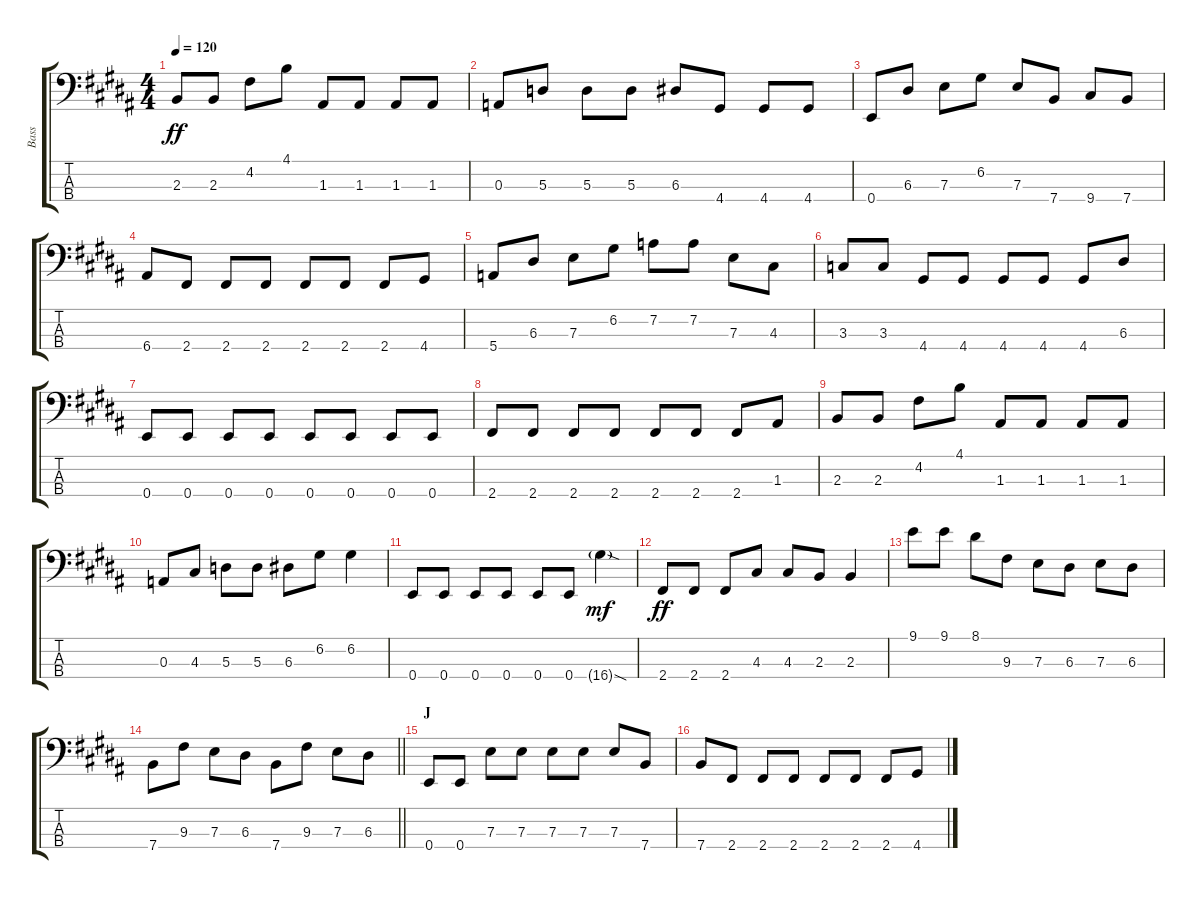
\track ("Bass" "Bass") {instrument electricbasspick}
\staff {score tabs}
\tuning (G2 D2 A1 E1) {hide}
\ts (4 4)
\tempo 120
\clef f4
\ks b
2.3.8{dy ff} 2.3.8 4.2.8 4.1.8 1.3.8 1.3.8 1.3.8 1.3.8 |
0.3.8 5.3.8 5.3.8 5.3.8 6.3.8 4.4.8 4.4.8 4.4.8 |
0.4.8 6.3.8 7.3.8 6.2.8 7.3.8 7.4.8 9.4.8 7.4.8 |
6.4.8 2.4.8 2.4.8 2.4.8 2.4.8 2.4.8 2.4.8 4.4.8 |
5.4.8 6.3.8 7.3.8 6.2.8 7.2.8 7.2.8 7.3.8 4.3.8 |
3.3.8 3.3.8 4.4.8 4.4.8 4.4.8 4.4.8 4.4.8 6.3.8 |
0.4.8 0.4.8 0.4.8 0.4.8 0.4.8 0.4.8 0.4.8 0.4.8 |
2.4.8 2.4.8 2.4.8 2.4.8 2.4.8 2.4.8 2.4.8 1.3.8 |
2.3.8 2.3.8 4.2.8 4.1.8 1.3.8 1.3.8 1.3.8 1.3.8 |
0.3.8 4.3.8 5.3.8 5.3.8 6.3.8 6.2.8 6.2.4 |
0.4.8 0.4.8 0.4.8 0.4.8 0.4.8 0.4.8 16.4{sod g}.4{dy mf} |
2.4.8{dy ff} 2.4.8 2.4.8 4.3.8 4.3.8 2.3.8 2.3.4 |
9.1.8 9.1.8 8.1.8 9.3.8 7.3.8 6.3.8 7.3.8 6.3.8 |
\barLineRight lightlight
7.4.8 9.3.8 7.3.8 6.3.8 7.4.8 9.3.8 7.3.8 6.3.8 |
\section ("" "J")
0.4.8 0.4.8 7.3.8 7.3.8 7.3.8 7.3.8 7.3.8 7.4.8 |
7.4.8 2.4.8 2.4.8 2.4.8 2.4.8 2.4.8 2.4.8 4.4.8
